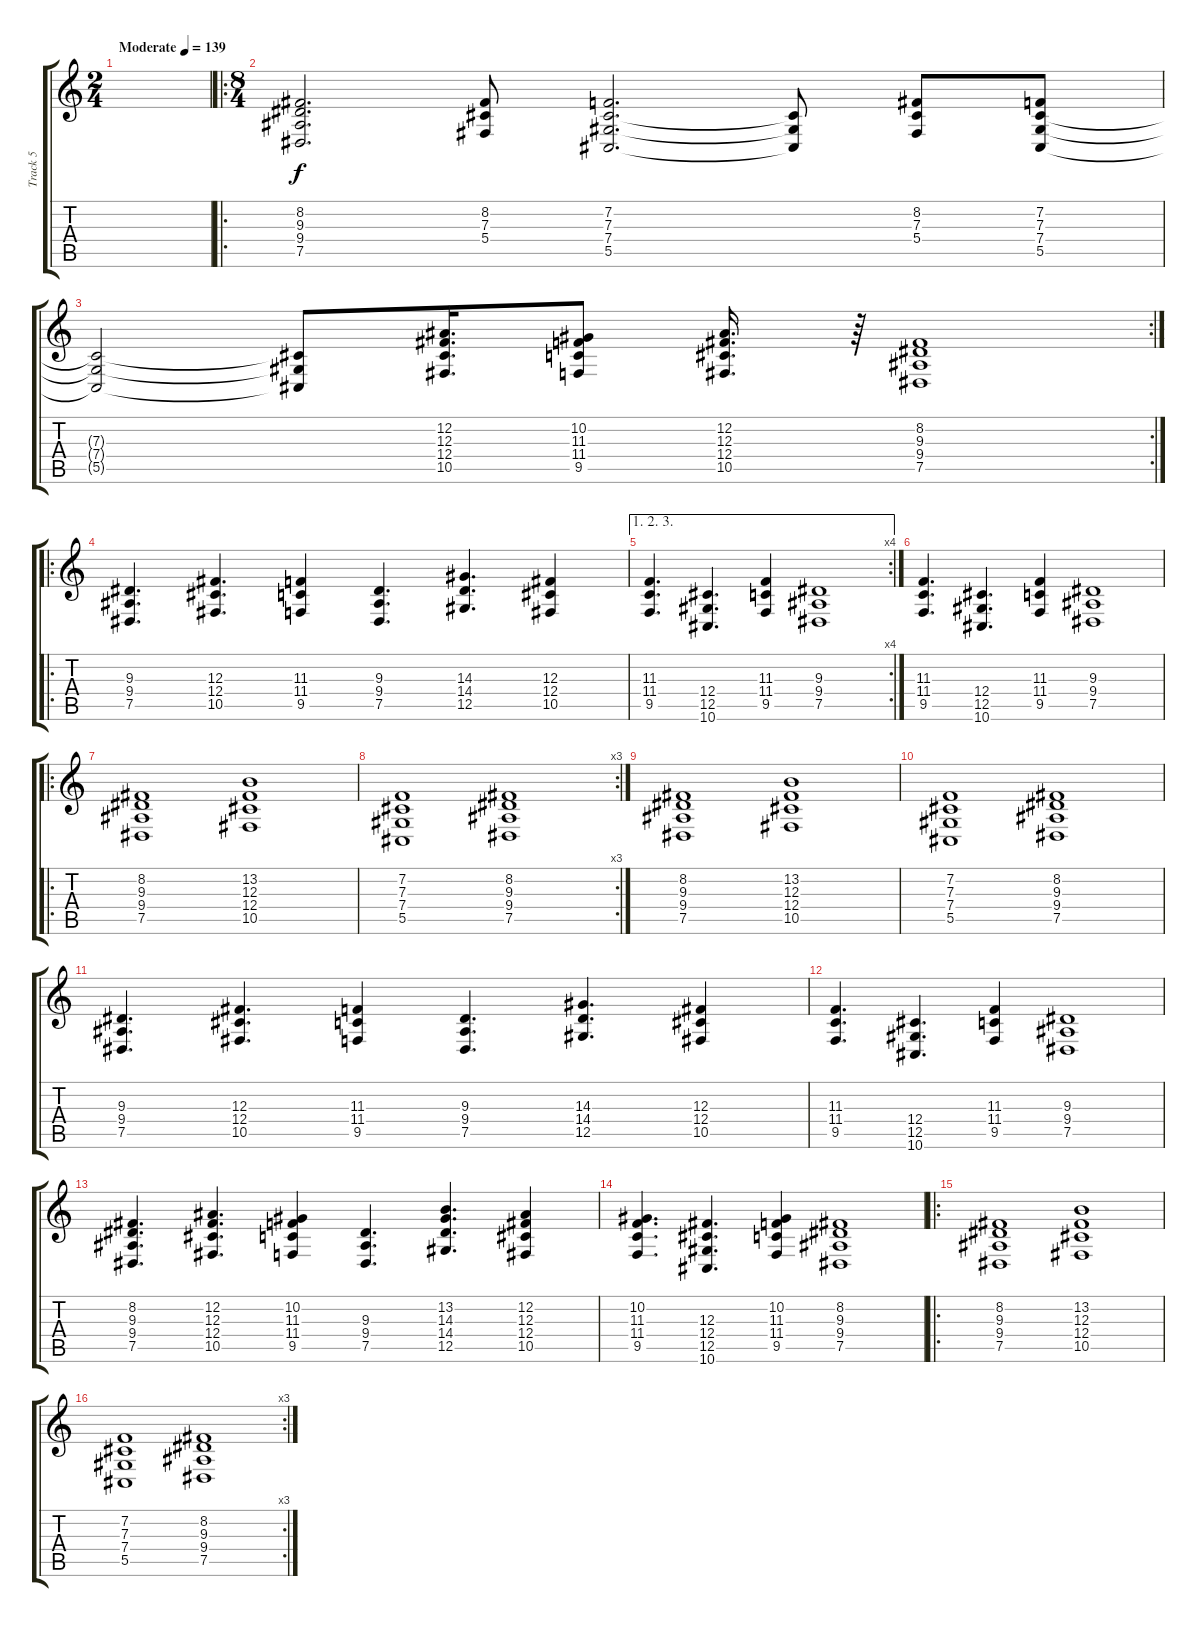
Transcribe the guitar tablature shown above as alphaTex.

\track ("Track 5" "Track 5") {instrument stringensemble2}
\staff {score tabs}
\tuning (Eb4 Bb3 Gb3 Db3 Ab2 Eb2) {hide}
\ts (2 4)
\tempo (139 "Moderate")
\clef g2
\ks c
|
\ro
\ts (8 4)
(8.2 9.3 9.4 7.5).2{d} (8.2 7.3 5.4).8 (7.2 7.3 7.4 5.5).2{d} (7.3{t} 7.4{t} 5.5{t}).8 (8.2 7.3 5.4).8 (7.2 7.3 7.4 5.5).8 |
\rc 2
(7.3{t} 7.4{t} 5.5{t}).2 (7.3{t} 7.4{t} 5.5{t}).8 (12.2 12.3 12.4 10.5).16{d} (10.2 11.3 11.4 9.5).8 (12.2 12.3 12.4 10.5).16{d} r.64 (8.2 9.3 9.4 7.5).1 |
\ro
(9.3 9.4 7.5).4{d} (12.3 12.4 10.5).4{d} (11.3 11.4 9.5).4 (9.3 9.4 7.5).4{d} (14.3 14.4 12.5).4{d} (12.3 12.4 10.5).4 |
\ae (1 2 3)
\rc 4
(11.3 11.4 9.5).4{d} (12.4 12.5 10.6).4{d} (11.3 11.4 9.5).4 (9.3 9.4 7.5).1 |
(11.3 11.4 9.5).4{d} (12.4 12.5 10.6).4{d} (11.3 11.4 9.5).4 (9.3 9.4 7.5).1 |
\ro
(8.2 9.3 9.4 7.5).1 (13.2 12.3 12.4 10.5).1 |
\rc 3
(7.2 7.3 7.4 5.5).1 (8.2 9.3 9.4 7.5).1 |
(8.2 9.3 9.4 7.5).1 (13.2 12.3 12.4 10.5).1 |
(7.2 7.3 7.4 5.5).1 (8.2 9.3 9.4 7.5).1 |
(9.3 9.4 7.5).4{d} (12.3 12.4 10.5).4{d} (11.3 11.4 9.5).4 (9.3 9.4 7.5).4{d} (14.3 14.4 12.5).4{d} (12.3 12.4 10.5).4 |
(11.3 11.4 9.5).4{d} (12.4 12.5 10.6).4{d} (11.3 11.4 9.5).4 (9.3 9.4 7.5).1 |
(8.2 9.3 9.4 7.5).4{d} (12.2 12.3 12.4 10.5).4{d} (10.2 11.3 11.4 9.5).4 (9.3 9.4 7.5).4{d} (13.2 14.3 14.4 12.5).4{d} (12.2 12.3 12.4 10.5).4 |
(10.2 11.3 11.4 9.5).4{d} (12.3 12.4 12.5 10.6).4{d} (10.2 11.3 11.4 9.5).4 (8.2 9.3 9.4 7.5).1 |
\ro
(8.2 9.3 9.4 7.5).1 (13.2 12.3 12.4 10.5).1 |
\rc 3
(7.2 7.3 7.4 5.5).1 (8.2 9.3 9.4 7.5).1
